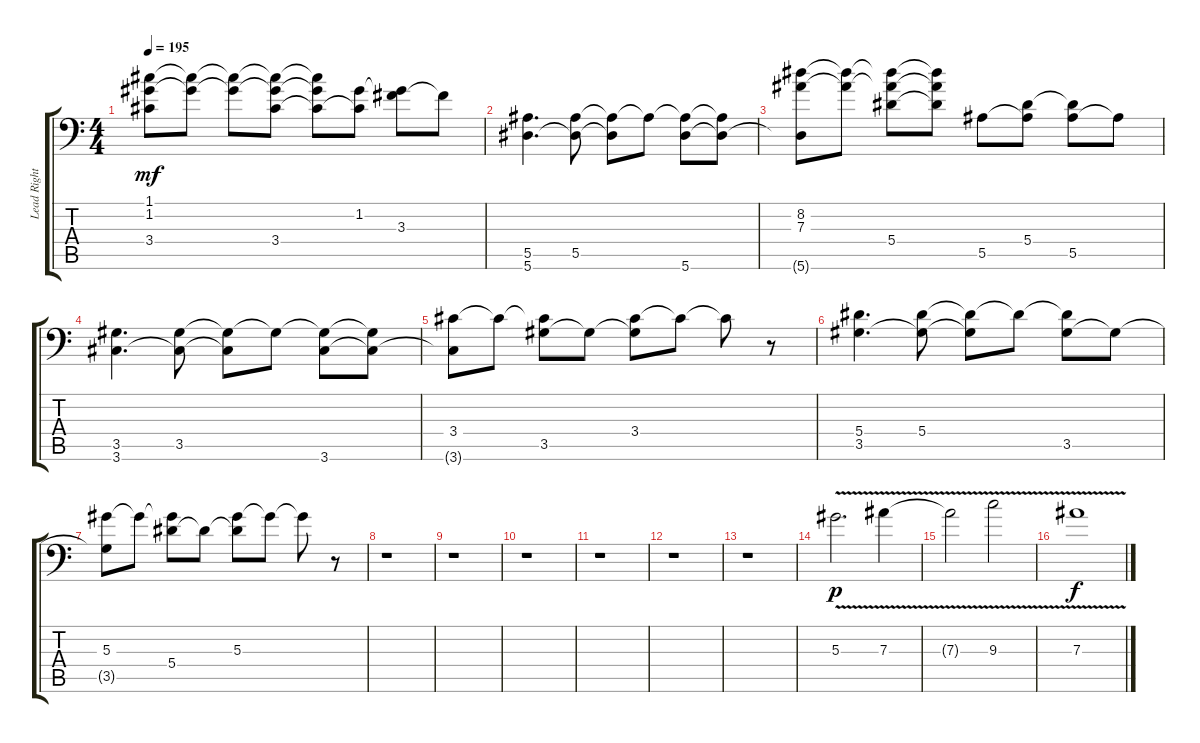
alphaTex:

\track ("Lead Right" "Lead Right") {instrument overdrivenguitar}
\staff {score tabs}
\tuning (C4 G3 Eb3 Bb2 F2 Bb1) {hide}
\ts (4 4)
\tempo 195
\clef f4
\ks c
(1.1 1.2 3.4{t}).8{dy mf} (1.1{t} 1.2{t}).8 (1.1{t} 1.2{t}).8 (1.1{t} 1.2{t} 3.4).8 (1.1{t} 1.2{t} 3.4{t}).8 (1.2 3.4{t}).8 (1.2{t} 3.3).8 3.3{t}.8 |
(5.5 5.6).4{d} (5.5 5.6{t}).8 (5.5{t} 5.6{t}).8 5.5{t}.8 (5.5{t} 5.6).8 (5.5{t} 5.6{t}).8 |
(8.2 7.3 5.6{t}).8 (8.2{t} 7.3{t}).8 (8.2{t} 7.3{t} 5.4).8 (8.2{t} 7.3{t} 5.4{t}).8 5.5.8 (5.4 5.5{t}).8 (5.4{t} 5.5).8 5.5{t}.8 |
(3.5 3.6).4{d} (3.5 3.6{t}).8 (3.5{t} 3.6{t}).8 3.5{t}.8 (3.5{t} 3.6).8 (3.5{t} 3.6{t}).8 |
(3.4 3.6{t}).8 3.4{t}.8 (3.4{t} 3.5).8 3.5{t}.8 (3.4 3.5{t}).8 3.4{t}.8 3.4{t}.8 r.8 |
(5.4 3.5).4{d} (5.4 3.5{t}).8 (5.4{t} 3.5{t}).8 5.4{t}.8 (5.4{t} 3.5).8 3.5{t}.8 |
(5.3 3.5{t}).8 5.3{t}.8 (5.3{t} 5.4).8 5.4{t}.8 (5.3 5.4{t}).8 5.3{t}.8 5.3{t}.8 r.8 |
r.1 |
r.1 |
r.1 |
r.1 |
r.1 |
r.1 |
5.3{v}.2{d dy p} 7.3{v}.4 |
7.3{v t}.2 9.3{v}.2 |
7.3{v}.1{dy f}
